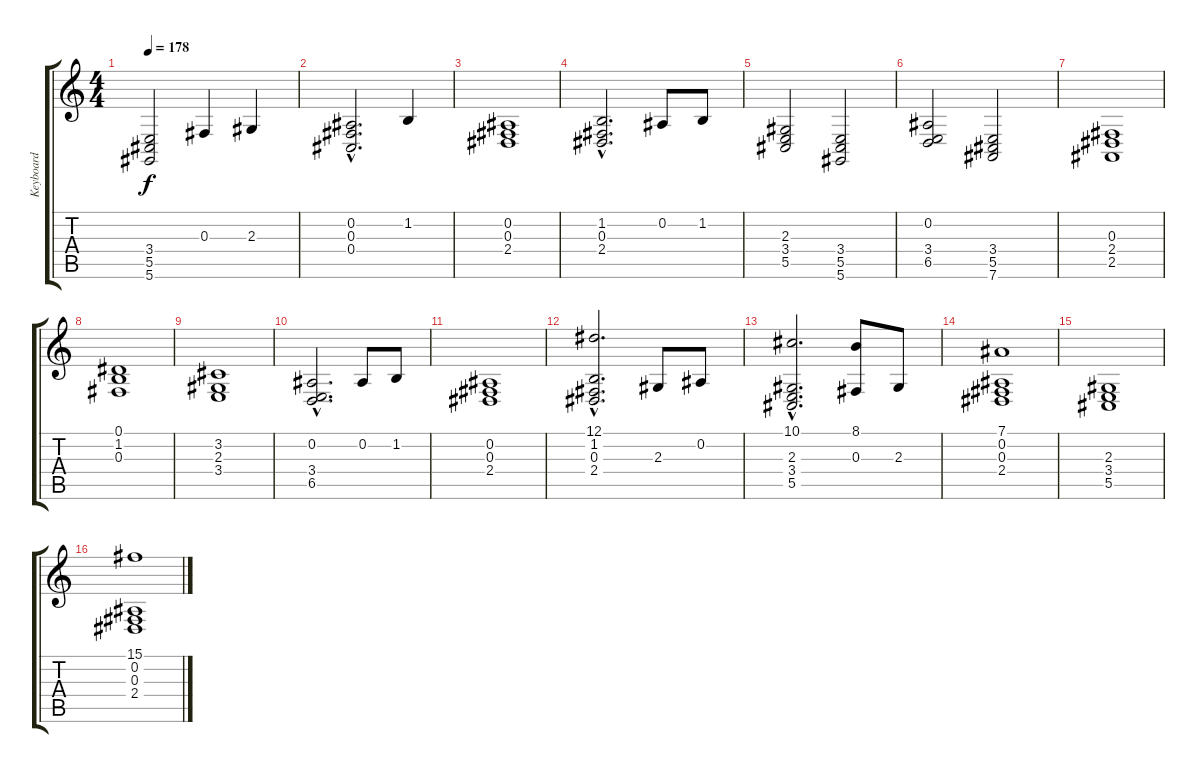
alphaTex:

\track ("Keyboard" "Keyboard") {instrument acousticgrandpiano}
\staff {score tabs}
\tuning (Eb4 Bb3 Gb3 Db3 Ab2 Eb2) {hide}
\ts (4 4)
\tempo 178
\clef g2
\ks c
(3.4 5.5 5.6).2{dy f} 0.3.4 2.3.4 |
(0.2{hac} 0.3{hac} 0.4{hac}).2{d} 1.2.4 |
(0.2 0.3 2.4).1 |
(1.2{hac} 0.3{hac} 2.4{hac}).2{d} 0.2.8 1.2.8 |
(2.3 3.4 5.5).2 (3.4 5.5 5.6).2 |
(0.2 3.4 6.5).2 (3.4 5.5 7.6).2 |
(0.3 2.4 2.5).1 |
(0.1 1.2 0.3).1 |
(3.2 2.3 3.4).1 |
(0.2{hac} 3.4{hac} 6.5{hac}).2{d} 0.2.8 1.2.8 |
(0.2 0.3 2.4).1 |
(12.1{hac} 1.2{hac} 0.3{hac} 2.4{hac}).2{d} 2.3.8 0.2.8 |
(10.1{hac} 2.3{hac} 3.4{hac} 5.5{hac}).2{d} (8.1 0.3).8 2.3.8 |
(7.1 0.2 0.3 2.4).1 |
(2.3 3.4 5.5).1 |
(15.1 0.2 0.3 2.4).1
